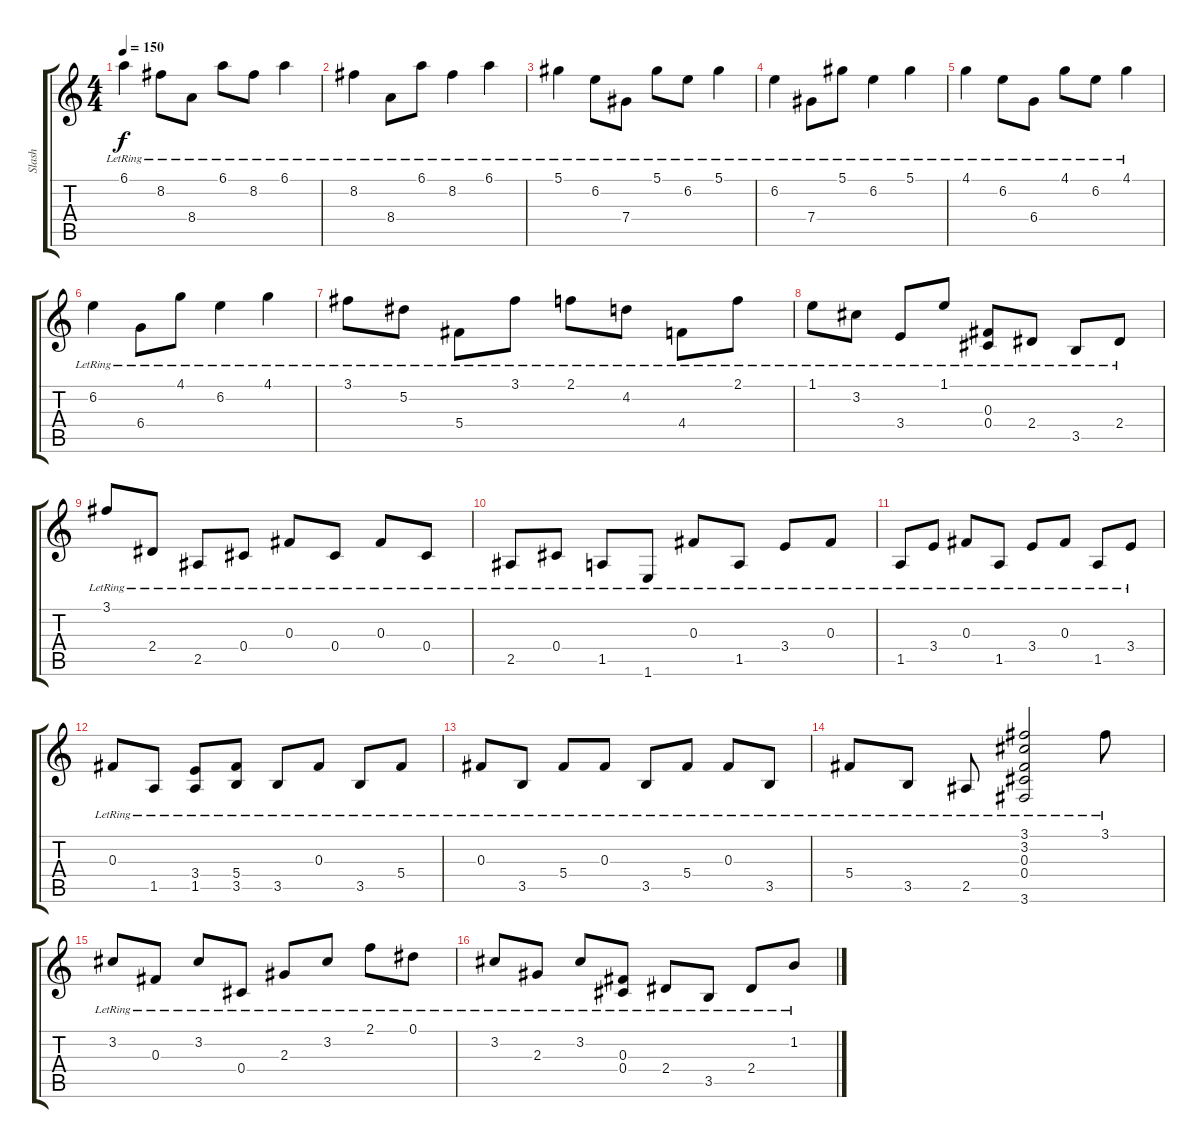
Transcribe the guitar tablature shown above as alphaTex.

\track ("Slash" "Slash") {instrument electricguitarjazz}
\staff {score tabs}
\tuning (Eb4 Bb3 Gb3 Db3 Ab2 Eb2) {hide}
\ts (4 4)
\tempo 150
\clef g2
\ks c
6.1{lr}.4{dy f} 8.2{lr}.8 8.4{lr}.8 6.1{lr}.8 8.2{lr}.8 6.1{lr}.4 |
8.2{lr}.4 8.4{lr}.8 6.1{lr}.8 8.2{lr}.4 6.1{lr}.4 |
5.1{lr}.4 6.2{lr}.8 7.4{lr}.8 5.1{lr}.8 6.2{lr}.8 5.1{lr}.4 |
6.2{lr}.4 7.4{lr}.8 5.1{lr}.8 6.2{lr}.4 5.1{lr}.4 |
4.1{lr}.4 6.2{lr}.8 6.4{lr}.8 4.1{lr}.8 6.2{lr}.8 4.1{lr}.4 |
6.2{lr}.4 6.4{lr}.8 4.1{lr}.8 6.2{lr}.4 4.1{lr}.4 |
3.1{lr}.8 5.2{lr}.8 5.4{lr}.8 3.1{lr}.8 2.1{lr}.8 4.2{lr}.8 4.4{lr}.8 2.1{lr}.8 |
1.1{lr}.8 3.2{lr}.8 3.4{lr}.8 1.1{lr}.8 (0.3 0.4{lr}).8 2.4{lr}.8 3.5{lr}.8 2.4{lr}.8 |
3.1{lr}.8 2.4{lr}.8 2.5{lr}.8 0.4{lr}.8 0.3{lr}.8 0.4{lr}.8 0.3{lr}.8 0.4{lr}.8 |
2.5{lr}.8 0.4{lr}.8 1.5{lr}.8 1.6{lr}.8 0.3{lr}.8 1.5{lr}.8 3.4{lr}.8 0.3{lr}.8 |
1.5{lr}.8 3.4{lr}.8 0.3{lr}.8 1.5{lr}.8 3.4{lr}.8 0.3{lr}.8 1.5{lr}.8 3.4{lr}.8 |
0.3{lr}.8 1.5{lr}.8 (3.4{lr} 1.5).8 (5.4{lr} 3.5).8 3.5{lr}.8 0.3{lr}.8 3.5{lr}.8 5.4{lr}.8 |
0.3{lr}.8 3.5{lr}.8 5.4{lr}.8 0.3{lr}.8 3.5{lr}.8 5.4{lr}.8 0.3{lr}.8 3.5{lr}.8 |
5.4{lr}.8 3.5{lr}.8 2.5{lr}.8 (3.1{lr} 3.2{lr} 0.3{lr} 0.4{lr} 3.6{lr}).2 3.1{lr}.8 |
3.2{lr}.8 0.3{lr}.8 3.2{lr}.8 0.4{lr}.8 2.3{lr}.8 3.2{lr}.8 2.1{lr}.8 0.1{lr}.8 |
3.2{lr}.8 2.3{lr}.8 3.2{lr}.8 (0.3{lr} 0.4{lr}).8 2.4{lr}.8 3.5{lr}.8 2.4{lr}.8 1.2{lr}.8
